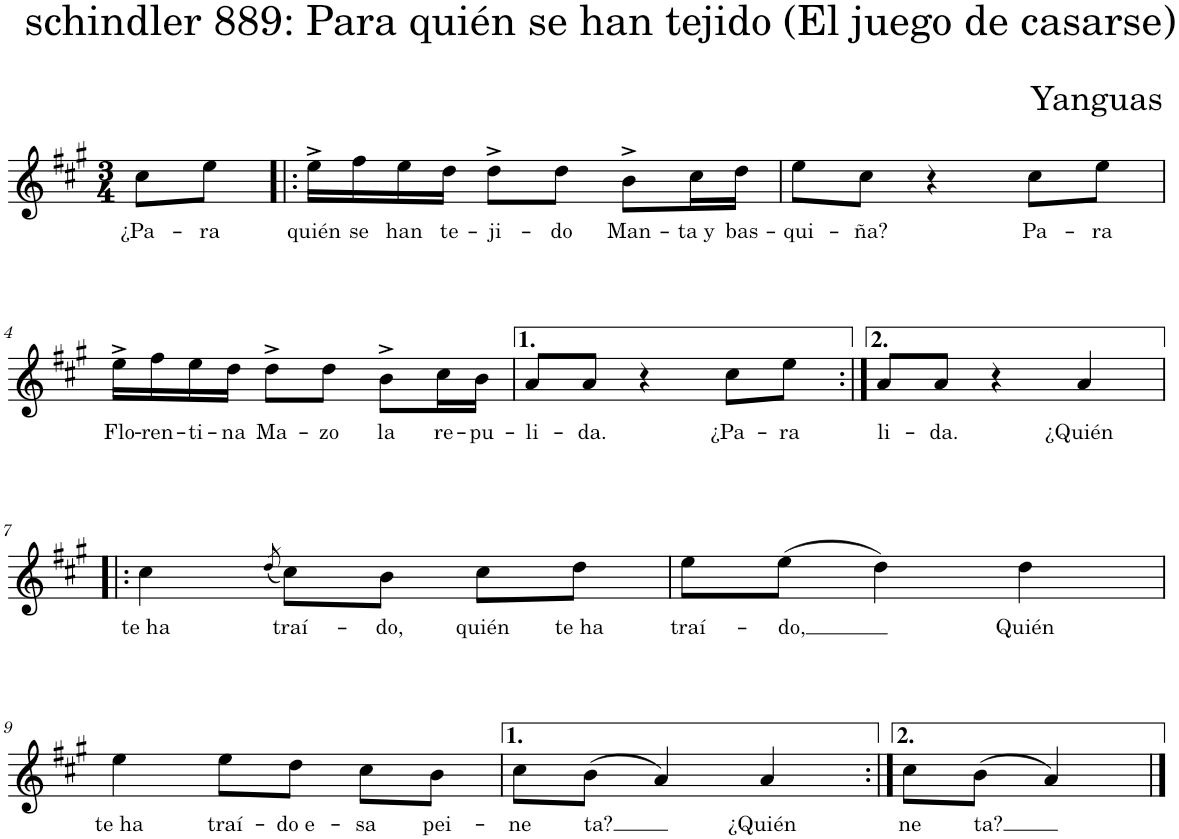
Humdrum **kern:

**kern	**text
*part1	*part1
*staff1	*staff1
*I"Piano	*
*I'Pno.	*
*clefG2	*
*k[f#c#g#]	*
*M3/4	*
=1	=1
!	!LO:LY:b
8cc#\L	¿Pa-
!	!LO:LY:b
8ee\J	-ra
=2!|:	=2!|:
!	!LO:LY:b
16ee^\LL	quién
!	!LO:LY:b
16ff#\	se
!	!LO:LY:b
16ee\	han
!	!LO:LY:b
16dd\JJ	te-
!	!LO:LY:b
8dd^\L	-ji-
!	!LO:LY:b
8dd\J	-do
!	!LO:LY:b
8b^\L	Man-
!	!LO:LY:b
16cc#\L	-ta y
!	!LO:LY:b
16dd\JJ	bas-
=3	=3
!	!LO:LY:b
8ee\L	-qui-
!	!LO:LY:b
8cc#\J	-ña?
4r	.
!	!LO:LY:b
8cc#\L	Pa-
!	!LO:LY:b
8ee\J	-ra
!!LO:LB:g=z
=4	=4
!	!LO:LY:b
16ee^\LL	Flo-
!	!LO:LY:b
16ff#\	-ren-
!	!LO:LY:b
16ee\	-ti-
!	!LO:LY:b
16dd\JJ	-na
!	!LO:LY:b
8dd^\L	Ma-
!	!LO:LY:b
8dd\J	-zo
!	!LO:LY:b
8b^\L	la
!	!LO:LY:b
16cc#\L	re-
!	!LO:LY:b
16b\JJ	-pu-
=5	=5
!	!LO:LY:b
8a/L	-li-
!	!LO:LY:b
8a/J	-da.
4r	.
!	!LO:LY:b
8cc#\L	¿Pa-
!	!LO:LY:b
8ee\J	-ra
=6:|!	=6:|!
!	!LO:LY:b
8a/L	-li-
!	!LO:LY:b
8a/J	-da.
4r	.
!	!LO:LY:b
4a/	¿Quién
!!LO:LB:g=z
=7!|:	=7!|:
!	!LO:LY:b
4cc#\	te ha
(8qdd/	.
!	!LO:LY:b
8cc#\L)	traí-
!	!LO:LY:b
8b\J	-do,
!	!LO:LY:b
8cc#\L	quién
!	!LO:LY:b
8dd\J	te ha
=8	=8
!	!LO:LY:b
8ee\L	traí-
!	!LO:LY:b
(8ee\J	-do,
4dd\)	.
!	!LO:LY:b
4dd\	Quién
!!LO:LB:g=z
=9	=9
!	!LO:LY:b
4ee\	te ha
!	!LO:LY:b
8ee\L	traí-
!	!LO:LY:b
8dd\J	-do e-
!	!LO:LY:b
8cc#\L	-sa
!	!LO:LY:b
8b\J	pei-
=10	=10
!	!LO:LY:b
8cc#\L	-ne
!	!LO:LY:b
(8b\J	ta?
4a/)	.
!	!LO:LY:b
4a/	¿Quién
=11:|!	=11:|!
!	!LO:LY:b
8cc#\L	-ne
!	!LO:LY:b
(8b\J	ta?
4a/)	.
==	==
*-	*-
